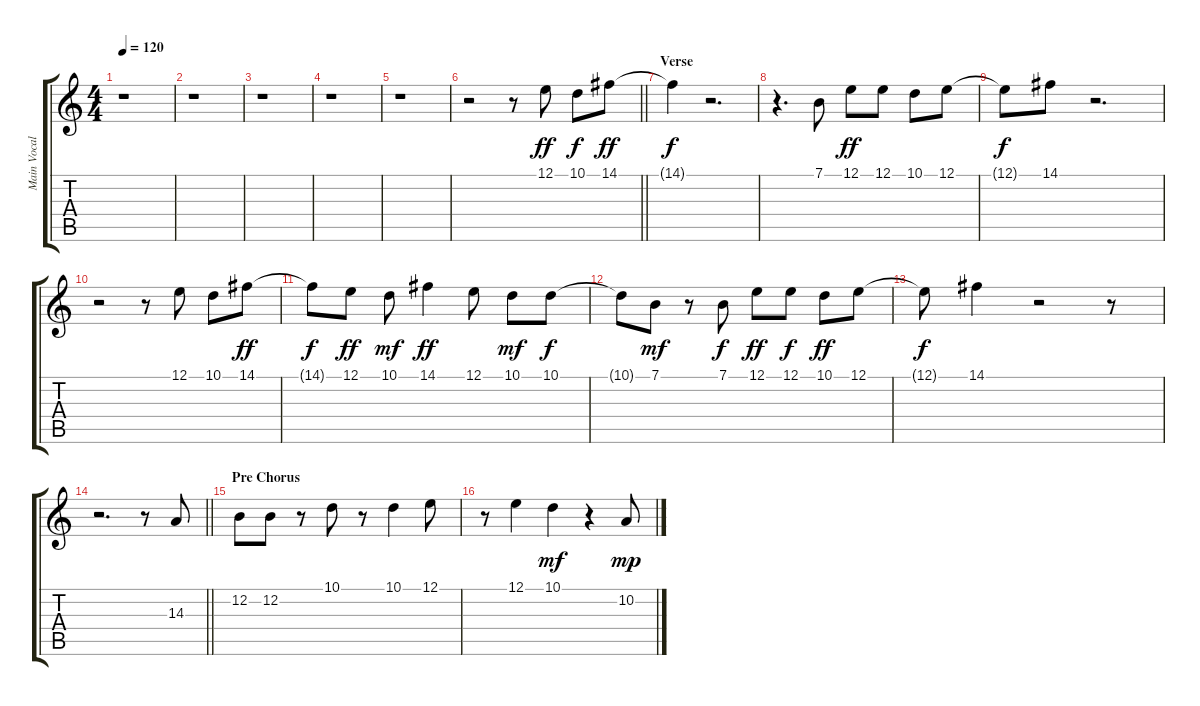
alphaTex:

\track ("Main Vocalist" "Main Vocal") {instrument lead1square}
\staff {score tabs}
\tuning (E4 B3 G3 D3 A2 E2) {hide}
\ts (4 4)
\tempo 120
\clef g2
\ks c
r.1{dy f} |
r.1 |
r.1 |
r.1 |
r.1 |
\barLineRight lightlight
r.2 r.8 12.1.8{dy ff} 10.1.8{dy f} 14.1.8{dy ff} |
\section ("" "Verse")
14.1{t}.4{dy f} r.2{d} |
r.4{d} 7.1.8 12.1.8{dy ff} 12.1.8 10.1.8 12.1.8 |
12.1{t}.8{dy f} 14.1.8 r.2{d} |
r.2 r.8 12.1.8 10.1.8 14.1.8{dy ff} |
14.1{t}.8{dy f} 12.1.8{dy ff} 10.1.8{dy mf} 14.1.4{dy ff} 12.1.8 10.1.8{dy mf} 10.1.8{dy f} |
10.1{t}.8 7.1.8{dy mf} r.8 7.1.8{dy f} 12.1.8{dy ff} 12.1.8{dy f} 10.1.8{dy ff} 12.1.8 |
12.1{t}.8{dy f} 14.1.4 r.2 r.8 |
\barLineRight lightlight
r.2{d} r.8 14.3.8 |
\section ("" "Pre Chorus")
12.2.8 12.2.8 r.8 10.1.8 r.8 10.1.4 12.1.8 |
r.8 12.1.4 10.1.4{dy mf} r.4 10.2.8{dy mp}
